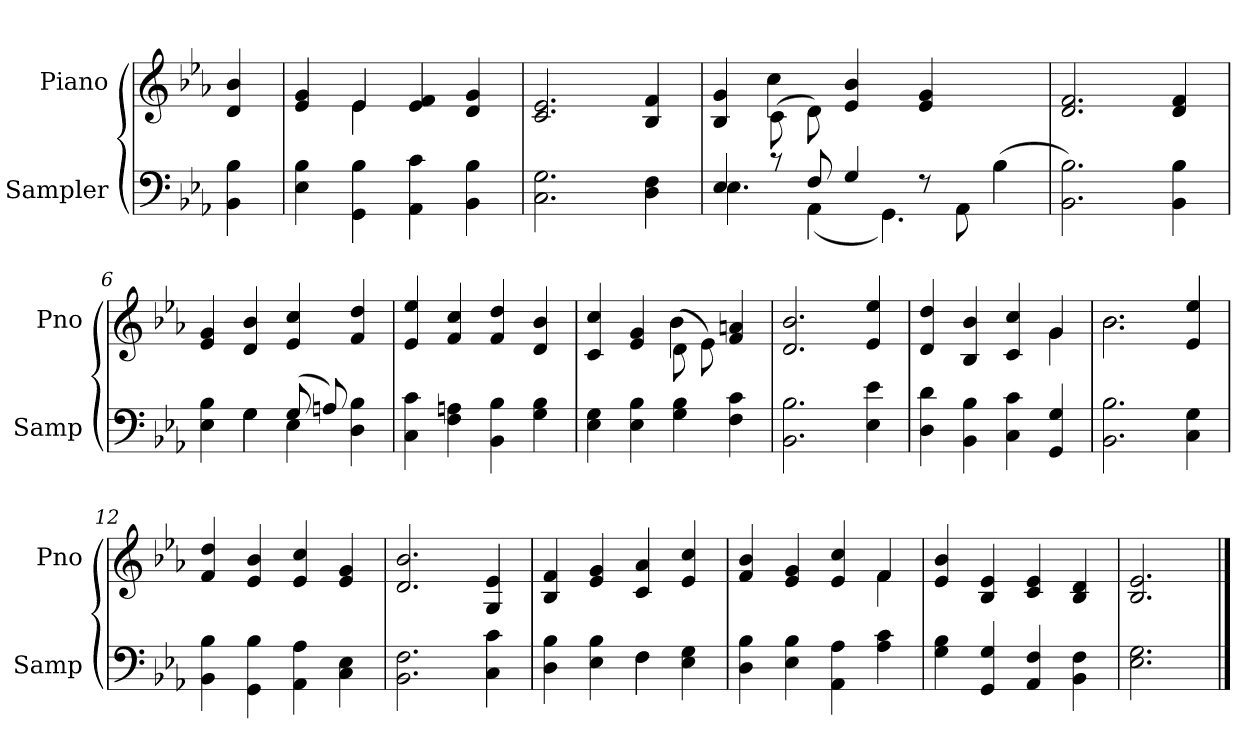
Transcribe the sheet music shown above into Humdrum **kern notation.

**kern	**kern
*part2	*part1
*staff2	*staff1
*I"Sampler	*I"Piano
*I'Samp	*I'Pno
*clefF4	*clefG2
*k[b-e-a-]	*k[b-e-a-]
*E-:	*E-:
=1	=1
4BB- 4B-	4d 4b-
=2	=2
*	*^
4E- 4B-	4e- 4g	4ryy
4GG 4B-	4e-/	4e-
4AA- 4c	4e- 4f	2ryy
4BB- 4B-	4d 4g	.
*	*v	*v
=3	=3
2.C 2.G	2.c 2.e-
4D 4F	4B- 4f
=4	=4
*^	*^
4E-/	4.E-	4B- 4g	4ryy
8r	.	(8c\	4cc
8F/	(4AA-	8d\)	.
4G/	.	4e- 4b-	4ryy
.	4.GG)	.	.
8r	.	4e- 4g	2ryy
8AA-\	.	.	.
4ryy	(4B-	4ryy	.
*v	*v	*	*
*	*v	*v
=5	=5
2.BB- 2.B-)	2.d 2.f
4BB- 4B-	4d 4f
=6	=6
*^	*
4E- 4B-	4ryy	4e- 4g
4G\	4G	4d 4b-
(8G/	4E-	4e- 4cc
8An/)	.	.
4D 4B-	4ryy	4f 4dd
*v	*v	*
=7	=7
4C 4c	4e- 4ee-
4F 4An	4f 4cc
4BB- 4B-	4f 4dd
4G 4B-	4d 4b-
=8	=8
*	*^
4E- 4G	4c 4cc	2ryy
4E- 4B-	4e- 4g	.
4G 4B-	(8d\	4b-
.	8e-\)	.
4F 4c	4f 4an	4ryy
*	*v	*v
=9	=9
2.BB- 2.B-	2.d 2.b-
4E- 4e-	4e- 4ee-
=10	=10
*	*^
4D 4d	4d 4dd	2.ryy
4BB- 4B-	4B- 4b-	.
4C 4c	4c 4cc	.
4GG 4G	4g/	4g
=11	=11	=11
2.BB- 2.B-	2.b-\	2.b-
4C 4G	4e- 4ee-	4ryy
*	*v	*v
=12	=12
4BB- 4B-	4f 4dd
4GG 4B-	4e- 4b-
4AA- 4A-	4e- 4cc
4C 4E-	4e- 4g
=13	=13
2.BB- 2.F	2.d 2.b-
4C 4c	4G 4e-
=14	=14
*^	*
4D 4B-	2ryy	4B- 4f
4E- 4B-	.	4e- 4g
4F\	4F	4c 4a-
4E- 4G	4ryy	4e- 4cc
*v	*v	*
=15	=15
*	*^
4D 4B-	4f 4b-	2.ryy
4E- 4B-	4e- 4g	.
4AA- 4A-	4e- 4cc	.
4A- 4c	4f/	4f
*	*v	*v
=16	=16
4G 4B-	4e- 4b-
4GG 4G	4B- 4e-
4AA- 4F	4c 4e-
4BB- 4F	4B- 4d
=17	=17
2.E- 2.G	2.B- 2.e-
==	==
*-	*-
